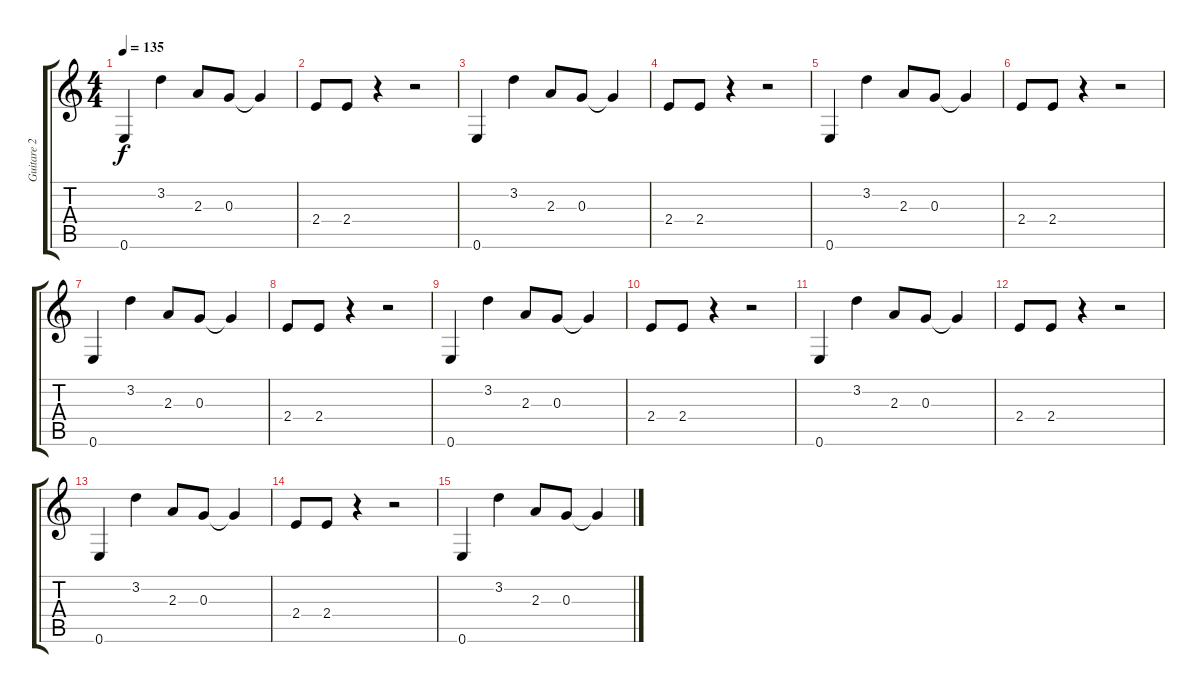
\track ("Guitare 2" "Guitare 2") {instrument electricguitarjazz}
\staff {score tabs}
\tuning (E4 B3 G3 D3 A2 E2) {hide}
\ts (4 4)
\tempo 135
\clef g2
\ks c
0.6.4{dy f} 3.2.4 2.3.8 0.3.8 0.3{t}.4 |
2.4.8 2.4.8 r.4 r.2 |
0.6.4 3.2.4 2.3.8 0.3.8 0.3{t}.4 |
2.4.8 2.4.8 r.4 r.2 |
0.6.4 3.2.4 2.3.8 0.3.8 0.3{t}.4 |
2.4.8 2.4.8 r.4 r.2 |
0.6.4 3.2.4 2.3.8 0.3.8 0.3{t}.4 |
2.4.8 2.4.8 r.4 r.2 |
0.6.4 3.2.4 2.3.8 0.3.8 0.3{t}.4 |
2.4.8 2.4.8 r.4 r.2 |
0.6.4 3.2.4 2.3.8 0.3.8 0.3{t}.4 |
2.4.8 2.4.8 r.4 r.2 |
0.6.4 3.2.4 2.3.8 0.3.8 0.3{t}.4 |
2.4.8 2.4.8 r.4 r.2 |
0.6.4 3.2.4 2.3.8 0.3.8 0.3{t}.4
